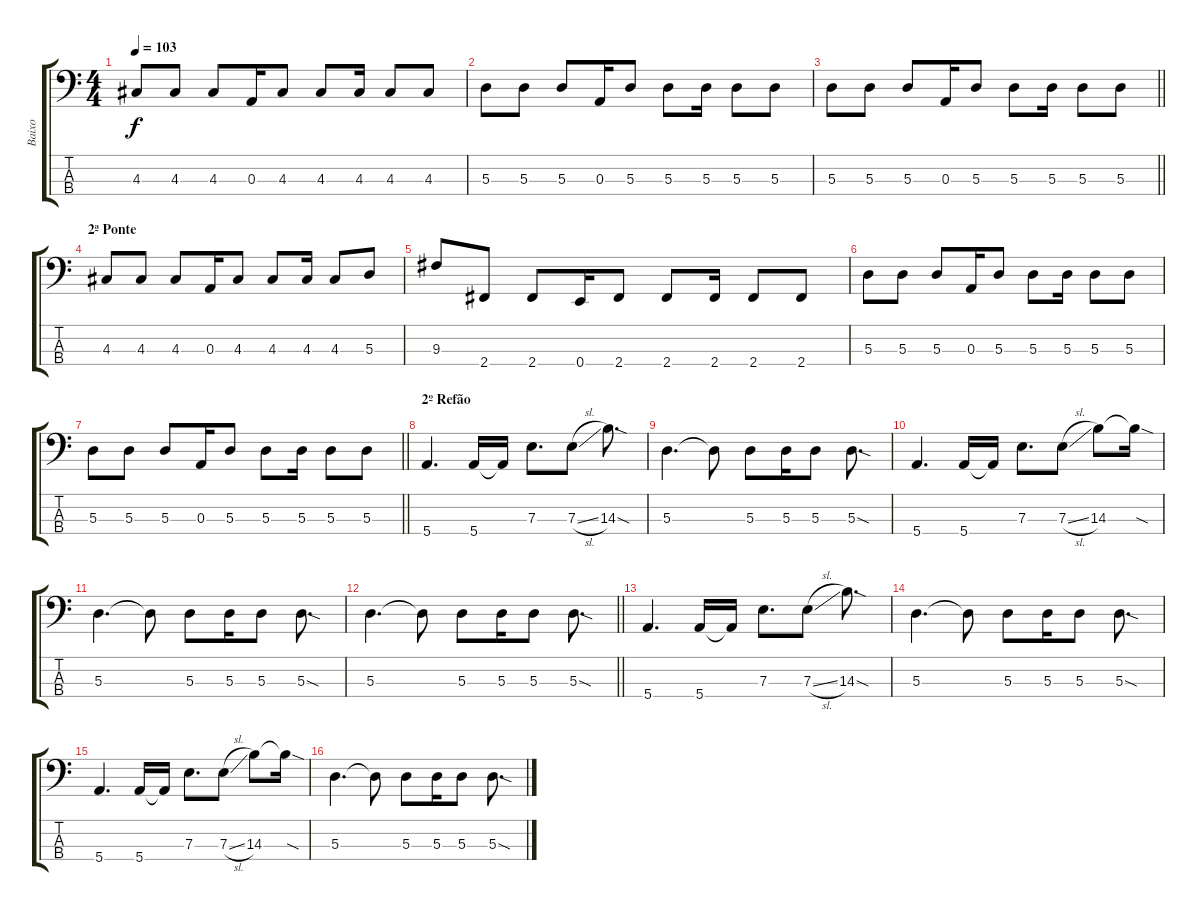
\track ("Baixo" "Baixo") {instrument electricbasspick}
\staff {score tabs}
\tuning (G2 D2 A1 E1) {hide}
\ts (4 4)
\tempo 103
\clef f4
\ks c
4.3.8{dy f} 4.3.8 4.3.8 0.3.16 4.3.8 4.3.8 4.3.16 4.3.8 4.3.8 |
5.3.8 5.3.8 5.3.8 0.3.16 5.3.8 5.3.8 5.3.16 5.3.8 5.3.8 |
\barLineRight lightlight
5.3.8 5.3.8 5.3.8 0.3.16 5.3.8 5.3.8 5.3.16 5.3.8 5.3.8 |
\section ("" "2ª Ponte")
4.3.8 4.3.8 4.3.8 0.3.16 4.3.8 4.3.8 4.3.16 4.3.8 5.3.8 |
9.3.8 2.4.8 2.4.8 0.4.16 2.4.8 2.4.8 2.4.16 2.4.8 2.4.8 |
5.3.8 5.3.8 5.3.8 0.3.16 5.3.8 5.3.8 5.3.16 5.3.8 5.3.8 |
\barLineRight lightlight
5.3.8 5.3.8 5.3.8 0.3.16 5.3.8 5.3.8 5.3.16 5.3.8 5.3.8 |
\section ("" "2º Refão")
5.4.4{d} 5.4.16 5.4{t}.16 7.3.8{d} 7.3{sl}.8 14.3{sod}.8{d} |
5.3.4{d} 5.3{t}.8 5.3.8 5.3.16 5.3.8 5.3{sod}.8{d} |
5.4.4{d} 5.4.16 5.4{t}.16 7.3.8{d} 7.3{sl}.8 14.3.8 14.3{sod t}.16 |
5.3.4{d} 5.3{t}.8 5.3.8 5.3.16 5.3.8 5.3{sod}.8{d} |
\barLineRight lightlight
5.3.4{d} 5.3{t}.8 5.3.8 5.3.16 5.3.8 5.3{sod}.8{d} |
5.4.4{d} 5.4.16 5.4{t}.16 7.3.8{d} 7.3{sl}.8 14.3{sod}.8{d} |
5.3.4{d} 5.3{t}.8 5.3.8 5.3.16 5.3.8 5.3{sod}.8{d} |
5.4.4{d} 5.4.16 5.4{t}.16 7.3.8{d} 7.3{sl}.8 14.3.8 14.3{sod t}.16 |
5.3.4{d} 5.3{t}.8 5.3.8 5.3.16 5.3.8 5.3{sod}.8{d}
